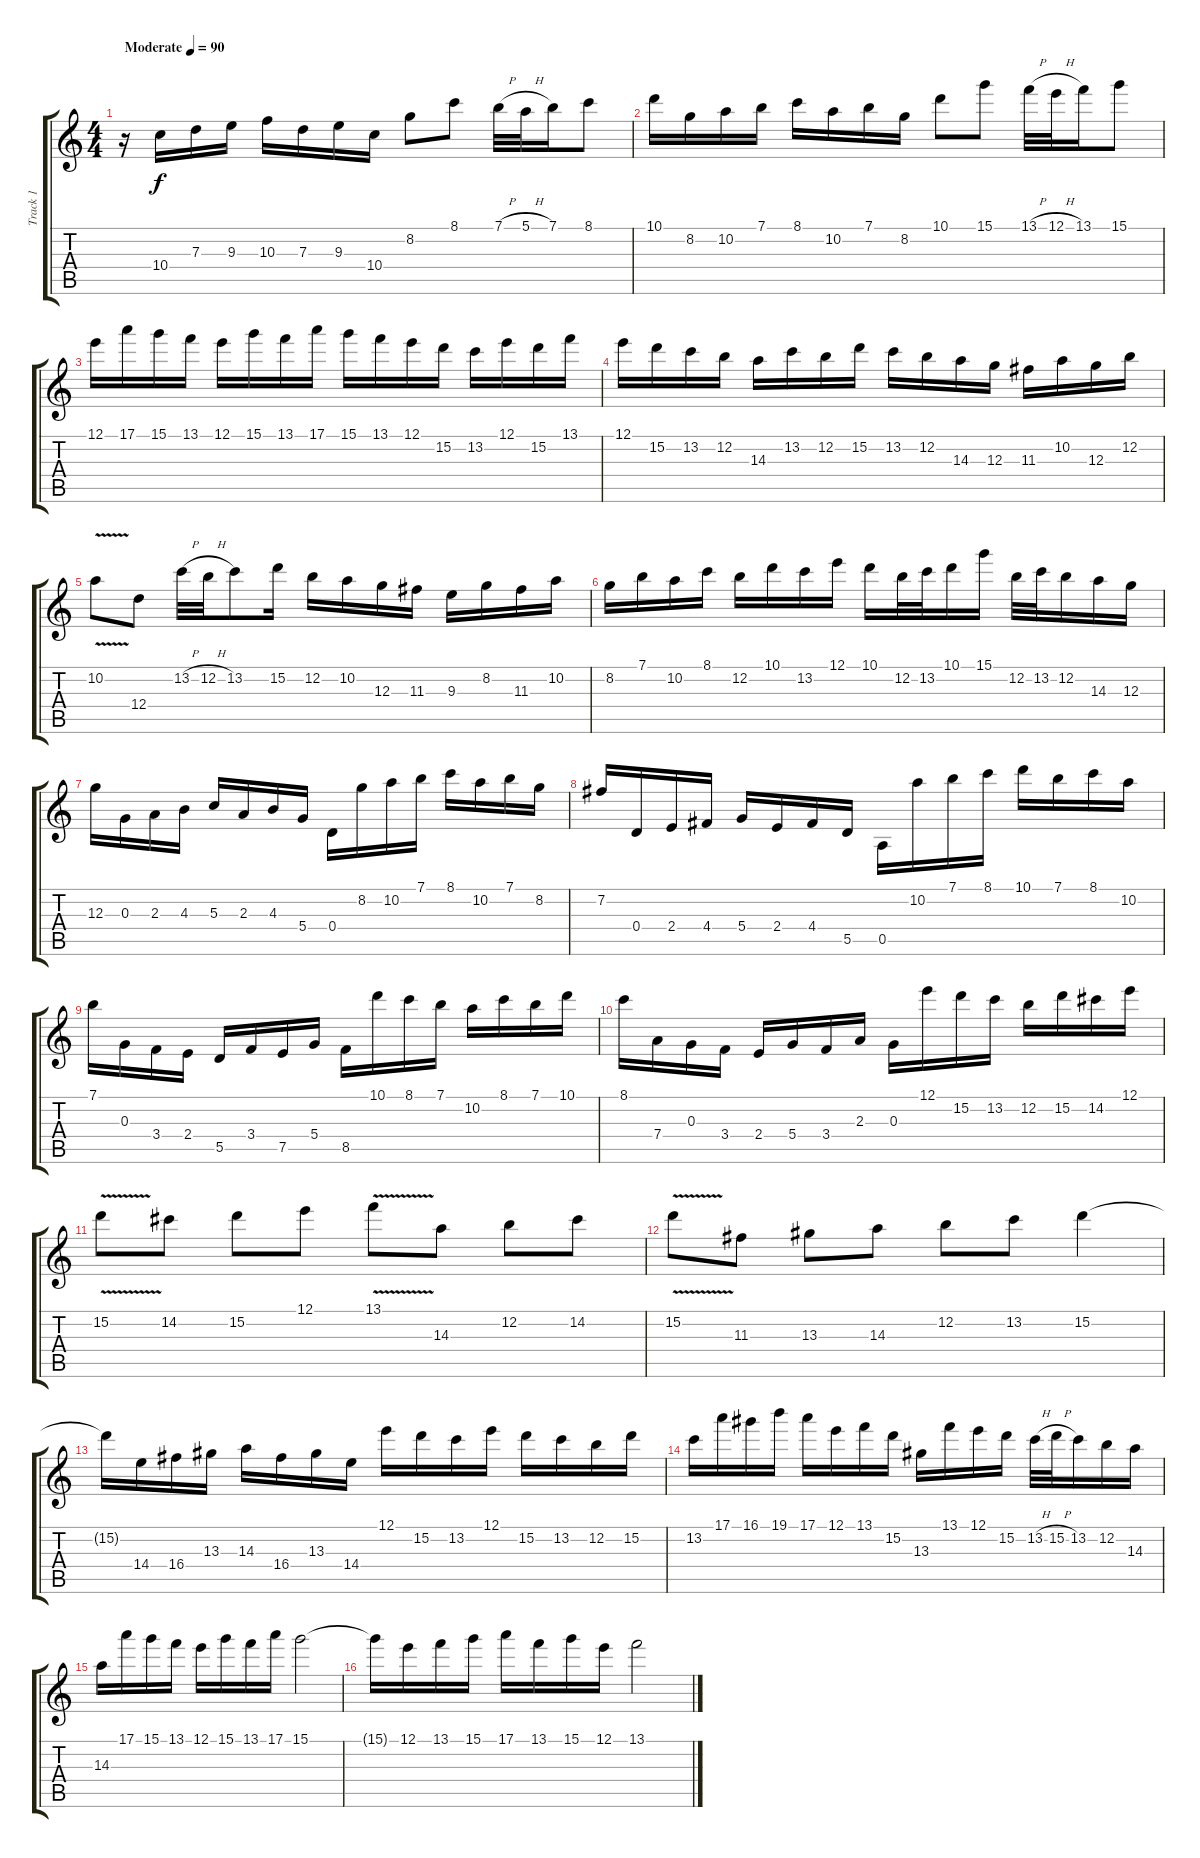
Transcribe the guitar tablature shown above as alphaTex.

\track ("Track 1" "Track 1") {instrument acousticguitarsteel}
\staff {score tabs}
\tuning (E4 B3 G3 D3 A2 E2) {hide}
\ts (4 4)
\tempo (90 "Moderate")
\clef g2
\ks c
r.16{dy f instrument acousticguitarsteel} 10.4.16 7.3.16 9.3.16 10.3.16 7.3.16 9.3.16 10.4.16 8.2.8 8.1.8 7.1{h}.32 5.1{h}.32 7.1.16 8.1.8 |
10.1.16 8.2.16 10.2.16 7.1.16 8.1.16 10.2.16 7.1.16 8.2.16 10.1.8 15.1.8 13.1{h}.32 12.1{h}.32 13.1.16 15.1.8 |
12.1.16 17.1.16 15.1.16 13.1.16 12.1.16 15.1.16 13.1.16 17.1.16 15.1.16 13.1.16 12.1.16 15.2.16 13.2.16 12.1.16 15.2.16 13.1.16 |
12.1.16 15.2.16 13.2.16 12.2.16 14.3.16 13.2.16 12.2.16 15.2.16 13.2.16 12.2.16 14.3.16 12.3.16 11.3.16 10.2.16 12.3.16 12.2.16 |
10.2{v}.8 12.4.8 13.2{h}.32 12.2{h}.32 13.2.8 15.2.16 12.2.16 10.2.16 12.3.16 11.3.16 9.3.16 8.2.16 11.3.16 10.2.16 |
8.2.16 7.1.16 10.2.16 8.1.16 12.2.16 10.1.16 13.2.16 12.1.16 10.1.16 12.2.32 13.2.32 10.1.16 15.1.16 12.2.32 13.2.32 12.2.16 14.3.16 12.3.16 |
12.3.16 0.3.16 2.3.16 4.3.16 5.3.16 2.3.16 4.3.16 5.4.16 0.4.16 8.2.16 10.2.16 7.1.16 8.1.16 10.2.16 7.1.16 8.2.16 |
7.2.16 0.4.16 2.4.16 4.4.16 5.4.16 2.4.16 4.4.16 5.5.16 0.5.16 10.2.16 7.1.16 8.1.16 10.1.16 7.1.16 8.1.16 10.2.16 |
7.1.16 0.3.16 3.4.16 2.4.16 5.5.16 3.4.16 7.5.16 5.4.16 8.5.16 10.1.16 8.1.16 7.1.16 10.2.16 8.1.16 7.1.16 10.1.16 |
8.1.16 7.4.16 0.3.16 3.4.16 2.4.16 5.4.16 3.4.16 2.3.16 0.3.16 12.1.16 15.2.16 13.2.16 12.2.16 15.2.16 14.2.16 12.1.16 |
15.2{v}.8 14.2.8 15.2.8 12.1.8 13.1{v}.8 14.3.8 12.2.8 14.2.8 |
15.2{v}.8 11.3.8 13.3.8 14.3.8 12.2.8 13.2.8 15.2.4 |
15.2{t}.16 14.4.16 16.4.16 13.3.16 14.3.16 16.4.16 13.3.16 14.4.16 12.1.16 15.2.16 13.2.16 12.1.16 15.2.16 13.2.16 12.2.16 15.2.16 |
13.2.16 17.1.16 16.1.16 19.1.16 17.1.16 12.1.16 13.1.16 15.2.16 13.3.16 13.1.16 12.1.16 15.2.16 13.2{h}.32 15.2{h}.32 13.2.16 12.2.16 14.3.16 |
14.3.16 17.1.16 15.1.16 13.1.16 12.1.16 15.1.16 13.1.16 17.1.16 15.1.2 |
15.1{t}.16 12.1.16 13.1.16 15.1.16 17.1.16 13.1.16 15.1.16 12.1.16 13.1.2
